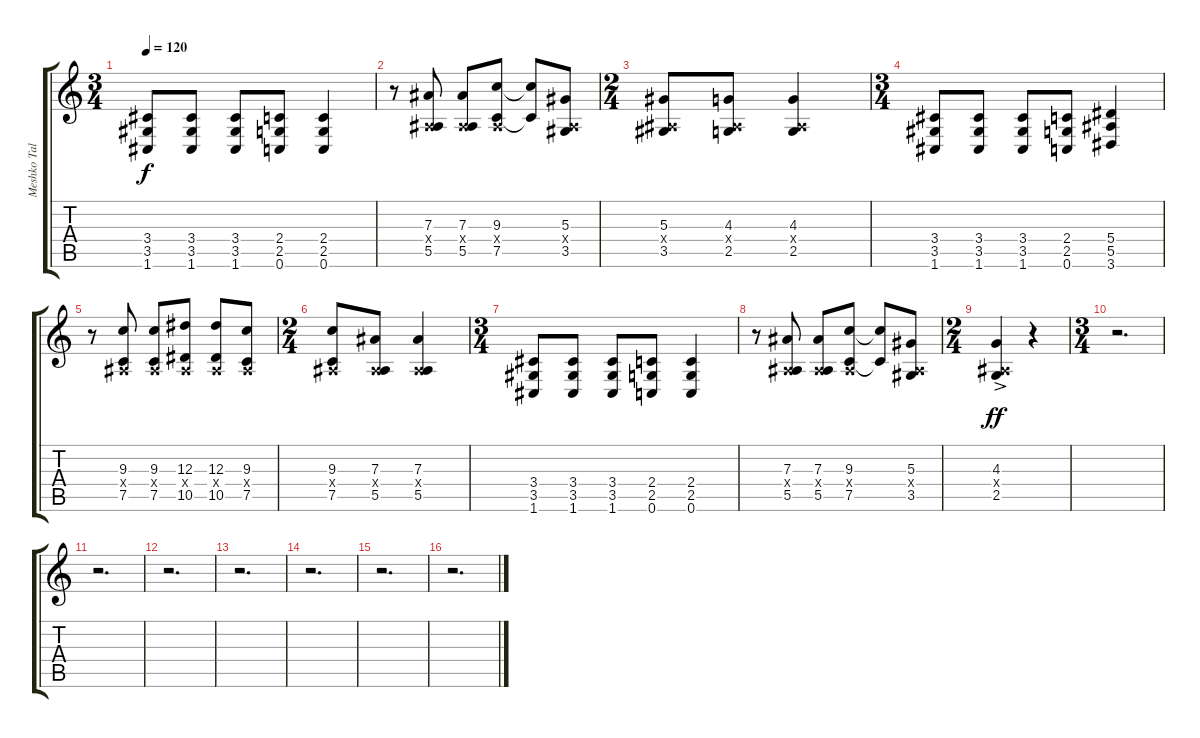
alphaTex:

\track ("Meshko Talarshik" "Meshko Tal") {instrument distortionguitar}
\staff {score tabs}
\tuning (C4 G3 Eb3 Bb2 F2 C2) {hide}
\ts (3 4)
\tempo 120
\clef g2
\ks c
(3.4 3.5 1.6).8{dy f} (3.4 3.5 1.6).8 (3.4 3.5 1.6).8 (2.4 2.5 0.6).8 (2.4 2.5 0.6).4 |
r.8 (7.3 0.4{x} 5.5).8 (7.3 0.4{x} 5.5).8 (9.3 0.4{x} 7.5).8 (9.3{t} 7.5{t}).8 (5.3 0.4{x} 3.5).8 |
\ts (2 4)
(5.3 0.4{x} 3.5).8 (4.3 0.4{x} 2.5).8 (4.3 0.4{x} 2.5).4 |
\ts (3 4)
(3.4 3.5 1.6).8 (3.4 3.5 1.6).8 (3.4 3.5 1.6).8 (2.4 2.5 0.6).8 (5.4 5.5 3.6).4 |
r.8 (9.3 0.4{x} 7.5).8 (9.3 0.4{x} 7.5).8 (12.3 0.4{x} 10.5).8 (12.3 0.4{x} 10.5).8 (9.3 0.4{x} 7.5).8 |
\ts (2 4)
(9.3 0.4{x} 7.5).8 (7.3 0.4{x} 5.5).8 (7.3 0.4{x} 5.5).4 |
\ts (3 4)
(3.4 3.5 1.6).8 (3.4 3.5 1.6).8 (3.4 3.5 1.6).8 (2.4 2.5 0.6).8 (2.4 2.5 0.6).4 |
r.8 (7.3 0.4{x} 5.5).8 (7.3 0.4{x} 5.5).8 (9.3 0.4{x} 7.5).8 (9.3{t} 7.5{t}).8 (5.3 0.4{x} 3.5).8 |
\ts (2 4)
(4.3{ac} 0.4{ac x} 2.5{ac}).4{dy ff} r.4 |
\ts (3 4)
r.2{d} |
r.2{d} |
r.2{d} |
r.2{d} |
r.2{d} |
r.2{d} |
r.2{d}
